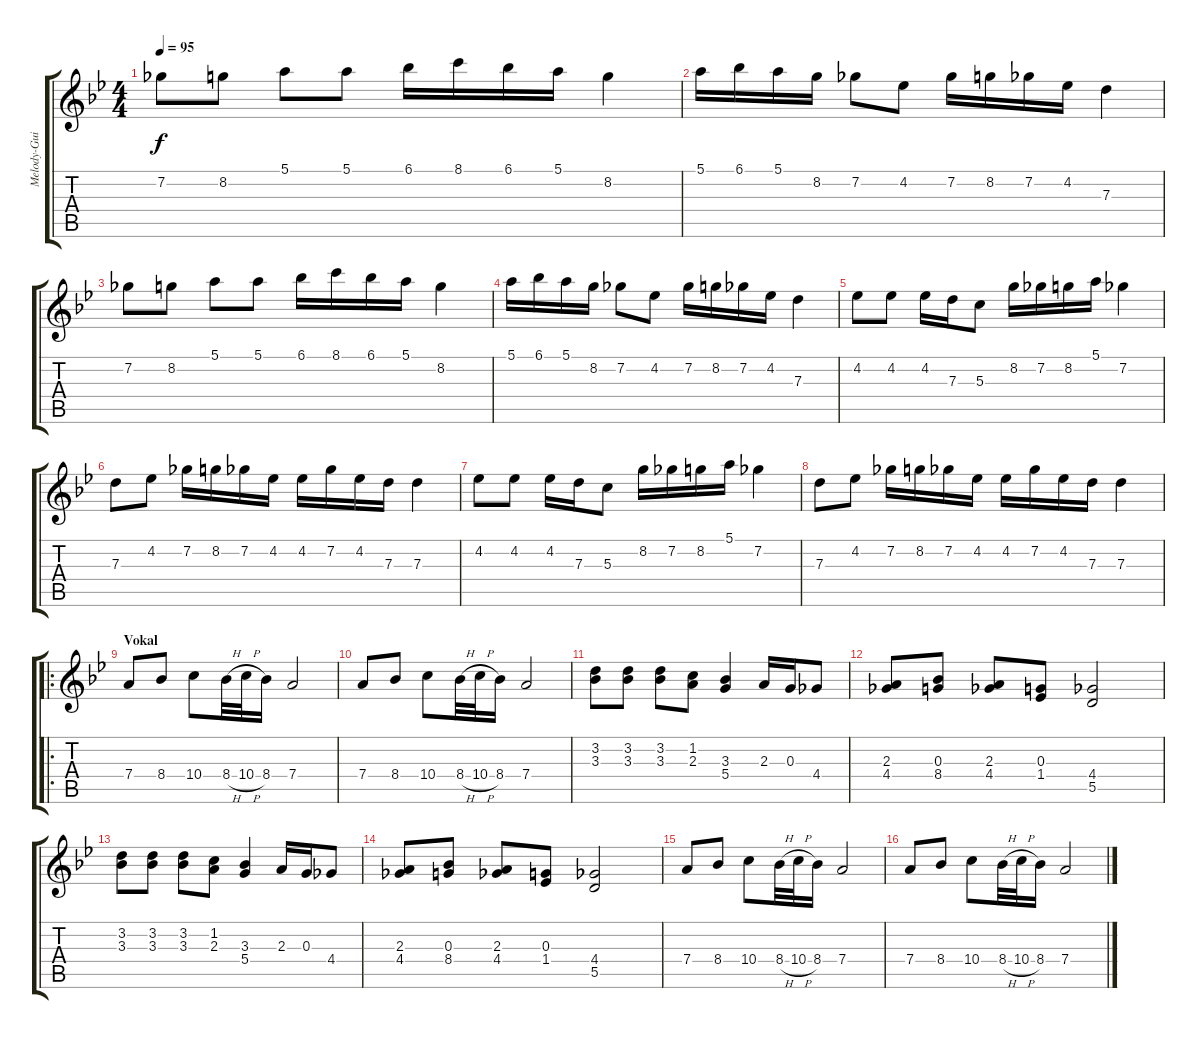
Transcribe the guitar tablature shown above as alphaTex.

\track ("Melody-Guitar" "Melody-Gui") {instrument acousticguitarnylon}
\staff {score tabs}
\tuning (E4 B3 G3 D3 A2 E2) {hide}
\ts (4 4)
\tempo 95
\clef g2
\ks bb
7.2.8{dy f instrument acousticguitarnylon} 8.2.8 5.1.8 5.1.8 6.1.16 8.1.16 6.1.16 5.1.16 8.2.4 |
5.1.16 6.1.16 5.1.16 8.2.16 7.2.8 4.2.8 7.2.16 8.2.16 7.2.16 4.2.16 7.3.4 |
7.2.8 8.2.8 5.1.8 5.1.8 6.1.16 8.1.16 6.1.16 5.1.16 8.2.4 |
5.1.16 6.1.16 5.1.16 8.2.16 7.2.8 4.2.8 7.2.16 8.2.16 7.2.16 4.2.16 7.3.4 |
4.2.8 4.2.8 4.2.16 7.3.16 5.3.8 8.2.16 7.2.16 8.2.16 5.1.16 7.2.4 |
7.3.8 4.2.8 7.2.16 8.2.16 7.2.16 4.2.16 4.2.16 7.2.16 4.2.16 7.3.16 7.3.4 |
4.2.8 4.2.8 4.2.16 7.3.16 5.3.8 8.2.16 7.2.16 8.2.16 5.1.16 7.2.4 |
7.3.8 4.2.8 7.2.16 8.2.16 7.2.16 4.2.16 4.2.16 7.2.16 4.2.16 7.3.16 7.3.4 |
\ro
\section ("" "Vokal")
7.4.8 8.4.8 10.4.8 8.4{h}.32 10.4{h}.32 8.4.16 7.4.2 |
7.4.8 8.4.8 10.4.8 8.4{h}.32 10.4{h}.32 8.4.16 7.4.2 |
(3.2 3.3).8 (3.2 3.3).8 (3.2 3.3).8 (1.2 2.3).8 (3.3 5.4).4 2.3.16 0.3.16 4.4.8 |
(2.3 4.4).8 (0.3 8.4).8 (2.3 4.4).8 (0.3 1.4).8 (4.4 5.5).2 |
(3.2 3.3).8 (3.2 3.3).8 (3.2 3.3).8 (1.2 2.3).8 (3.3 5.4).4 2.3.16 0.3.16 4.4.8 |
(2.3 4.4).8 (0.3 8.4).8 (2.3 4.4).8 (0.3 1.4).8 (4.4 5.5).2 |
7.4.8 8.4.8 10.4.8 8.4{h}.32 10.4{h}.32 8.4.16 7.4.2 |
7.4.8 8.4.8 10.4.8 8.4{h}.32 10.4{h}.32 8.4.16 7.4.2
